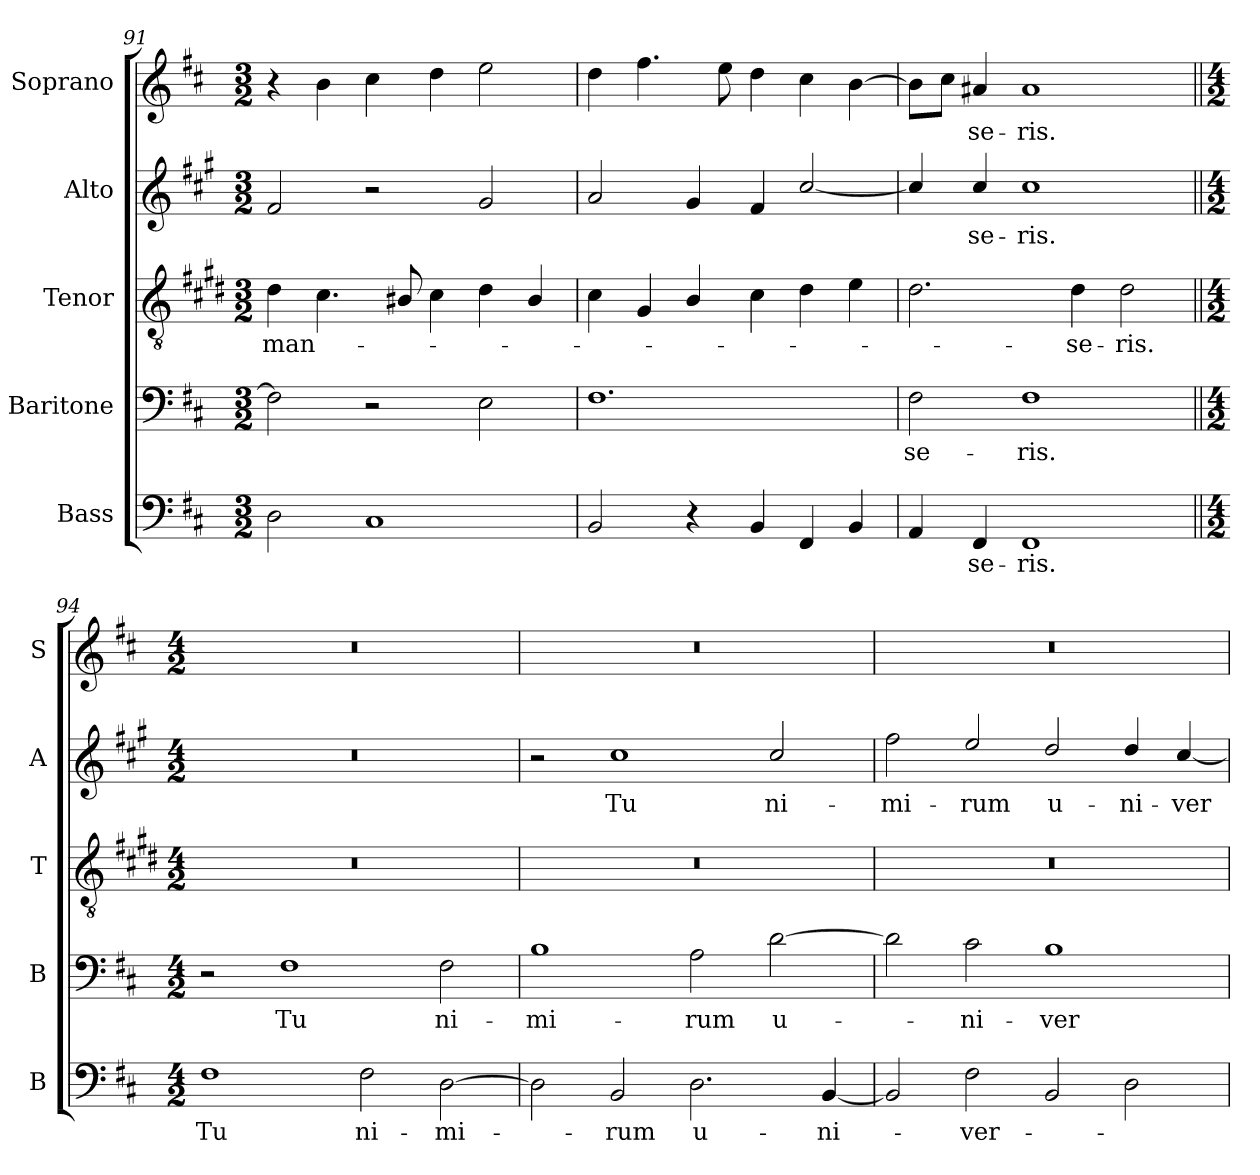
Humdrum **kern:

**kern	**text	**kern	**text	**kern	**text	**kern	**text	**kern	**text
*part5	*part5	*part4	*part4	*part3	*part3	*part2	*part2	*part1	*part1
*staff5	*staff5	*staff4	*staff4	*staff3	*staff3	*staff2	*staff2	*staff1	*staff1
*I"Bass	*	*I"Baritone	*	*I"Tenor	*	*I"Alto	*	*I"Soprano	*
*I'B	*	*I'B	*	*I'T	*	*I'A	*	*I'S	*
!!LO:PB:g=z
*clefF4	*	*clefF4	*	*clefGv2	*	*clefG2	*	*clefG2	*
*	*	*	*	*ITrd1c2	*	*ITrd4c7	*	*	*
*k[f#c#]	*	*k[f#c#]	*	*k[f#c#]	*	*k[f#c#]	*	*k[f#c#]	*
*D:	*	*D:	*	*D:	*	*D:	*	*D:	*
*M3/2	*	*M3/2	*	*M3/2	*	*M3/2	*	*M3/2	*
=91	=91	=91	=91	=91	=91	=91	=91	=91	=91
!	!	!	!	!	!LO:LY:b	!	!	!	!
2D\	.	2F#\]	.	4c#\	-man-	2B/	.	4r	.
.	.	.	.	4.B\	.	.	.	4b\	.
1C#	.	2r	.	.	.	2r	.	4cc#\	.
.	.	.	.	8A#X/	.	.	.	.	.
.	.	.	.	4B\	.	.	.	4dd\	.
.	.	2E\	.	4c#\	.	2c#/	.	2ee\	.
.	.	.	.	4A#/	.	.	.	.	.
=92	=92	=92	=92	=92	=92	=92	=92	=92	=92
2BB/	.	1.F#	.	4B\	.	2d/	.	4dd\	.
.	.	.	.	4F#/	.	.	.	4.ff#\	.
4r	.	.	.	4A/	.	4c#/	.	.	.
.	.	.	.	.	.	.	.	8ee\	.
4BB/	.	.	.	4B\	.	4B/	.	4dd\	.
4FF#/	.	.	.	4c#\	.	[2f#/	.	4cc#\	.
4BB/	.	.	.	4d\	.	.	.	[4b\	.
=93	=93	=93	=93	=93	=93	=93	=93	=93	=93
!	!	!	!LO:LY:b	!	!	!	!	!	!
4AA/	.	2F#\	-se-	2.c#\	.	4f#/]	.	8b\L]	.
.	.	.	.	.	.	.	.	8cc#\J	.
!	!LO:LY:b	!	!	!	!	!	!	!	!
!	!	!	!	!	!	!	!LO:LY:b	!	!
!	!	!	!	!	!	!	!	!	!LO:LY:b
4FF#/	-se-	.	.	.	.	4f#/	-se-	4a#X/	-se-
!	!LO:LY:b	!	!	!	!	!	!	!	!
!	!	!	!LO:LY:b	!	!	!	!	!	!
!	!	!	!	!	!	!	!LO:LY:b	!	!
!	!	!	!	!	!	!	!	!	!LO:LY:b
1FF#	-ris.	1F#	-ris.	.	.	1f#	-ris.	1a#	-ris.
!	!	!	!	!	!LO:LY:b	!	!	!	!
.	.	.	.	4c#\	-se-	.	.	.	.
!	!	!	!	!	!LO:LY:b	!	!	!	!
.	.	.	.	2c#\	-ris.	.	.	.	.
=94||	=94||	=94||	=94||	=94||	=94||	=94||	=94||	=94||	=94||
*M4/2	*	*M4/2	*	*M4/2	*	*M4/2	*	*M4/2	*
!	!LO:LY:b	!	!	!	!	!	!	!	!
1F#	Tu	2r	.	0r	.	0r	.	0r	.
!	!	!	!LO:LY:b	!	!	!	!	!	!
.	.	1F#	Tu	.	.	.	.	.	.
!	!LO:LY:b	!	!	!	!	!	!	!	!
2F#\	ni-	.	.	.	.	.	.	.	.
!	!LO:LY:b	!	!	!	!	!	!	!	!
!	!	!	!LO:LY:b	!	!	!	!	!	!
[2D\	-mi-	2F#\	ni-	.	.	.	.	.	.
=95	=95	=95	=95	=95	=95	=95	=95	=95	=95
!	!	!	!LO:LY:b	!	!	!	!	!	!
2D\]	.	1B	-mi-	0r	.	2r	.	0r	.
!	!LO:LY:b	!	!	!	!	!	!	!	!
!	!	!	!	!	!	!	!LO:LY:b	!	!
2BB/	-rum	.	.	.	.	1f#	Tu	.	.
!	!LO:LY:b	!	!	!	!	!	!	!	!
!	!	!	!LO:LY:b	!	!	!	!	!	!
2.D\	u-	2A\	-rum	.	.	.	.	.	.
!	!	!	!LO:LY:b	!	!	!	!	!	!
!	!	!	!	!	!	!	!LO:LY:b	!	!
.	.	[2d\	u-	.	.	2f#/	ni-	.	.
!	!LO:LY:b	!	!	!	!	!	!	!	!
[4BB/	-ni-	.	.	.	.	.	.	.	.
=96	=96	=96	=96	=96	=96	=96	=96	=96	=96
!	!	!	!	!	!	!	!LO:LY:b	!	!
2BB/]	.	2d\]	.	0r	.	2b\	-mi-	0r	.
!	!LO:LY:b	!	!	!	!	!	!	!	!
!	!	!	!LO:LY:b	!	!	!	!	!	!
!	!	!	!	!	!	!	!LO:LY:b	!	!
2F#\	-ver-	2c#\	-ni-	.	.	2a/	-rum	.	.
!	!	!	!LO:LY:b	!	!	!	!	!	!
!	!	!	!	!	!	!	!LO:LY:b	!	!
2BB/	.	1B	-ver-	.	.	2g/	u-	.	.
!	!	!	!	!	!	!	!LO:LY:b	!	!
2D\	.	.	.	.	.	4g/	-ni-	.	.
!	!	!	!	!	!	!	!LO:LY:b	!	!
.	.	.	.	.	.	[4f#/	-ver-	.	.
=	=	=	=	=	=	=	=	=	=
*-	*-	*-	*-	*-	*-	*-	*-	*-	*-
